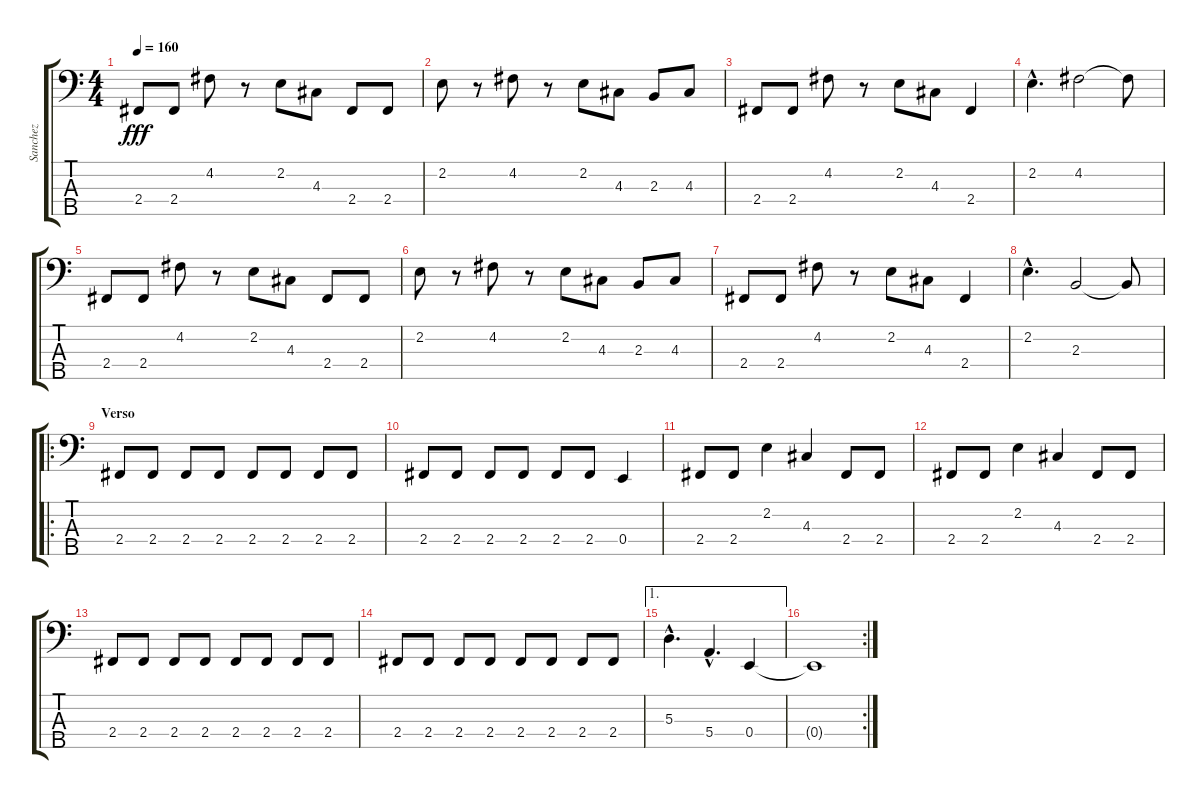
\track ("Sanchez" "Sanchez") {instrument electricbassfinger}
\staff {score tabs}
\tuning (G2 D2 A1 E1 B0) {hide}
\ts (4 4)
\tempo 160
\clef f4
\ks c
2.4.8{dy fff} 2.4.8 4.2.8 r.8 2.2.8 4.3.8 2.4.8 2.4.8 |
2.2.8 r.8 4.2.8 r.8 2.2.8 4.3.8 2.3.8 4.3.8 |
2.4.8 2.4.8 4.2.8 r.8 2.2.8 4.3.8 2.4.4 |
2.2{hac}.4{d} 4.2.2 4.2{t}.8 |
2.4.8 2.4.8 4.2.8 r.8 2.2.8 4.3.8 2.4.8 2.4.8 |
2.2.8 r.8 4.2.8 r.8 2.2.8 4.3.8 2.3.8 4.3.8 |
2.4.8 2.4.8 4.2.8 r.8 2.2.8 4.3.8 2.4.4 |
2.2{hac}.4{d} 2.3.2 2.3{t}.8 |
\ro
\section ("" "Verso")
2.4.8 2.4.8 2.4.8 2.4.8 2.4.8 2.4.8 2.4.8 2.4.8 |
2.4.8 2.4.8 2.4.8 2.4.8 2.4.8 2.4.8 0.4.4 |
2.4.8 2.4.8 2.2.4 4.3.4 2.4.8 2.4.8 |
2.4.8 2.4.8 2.2.4 4.3.4 2.4.8 2.4.8 |
2.4.8 2.4.8 2.4.8 2.4.8 2.4.8 2.4.8 2.4.8 2.4.8 |
2.4.8 2.4.8 2.4.8 2.4.8 2.4.8 2.4.8 2.4.8 2.4.8 |
\ae 1
5.3{hac}.4{d} 5.4{hac}.4{d} 0.4.4 |
\rc 2
0.4{t}.1
